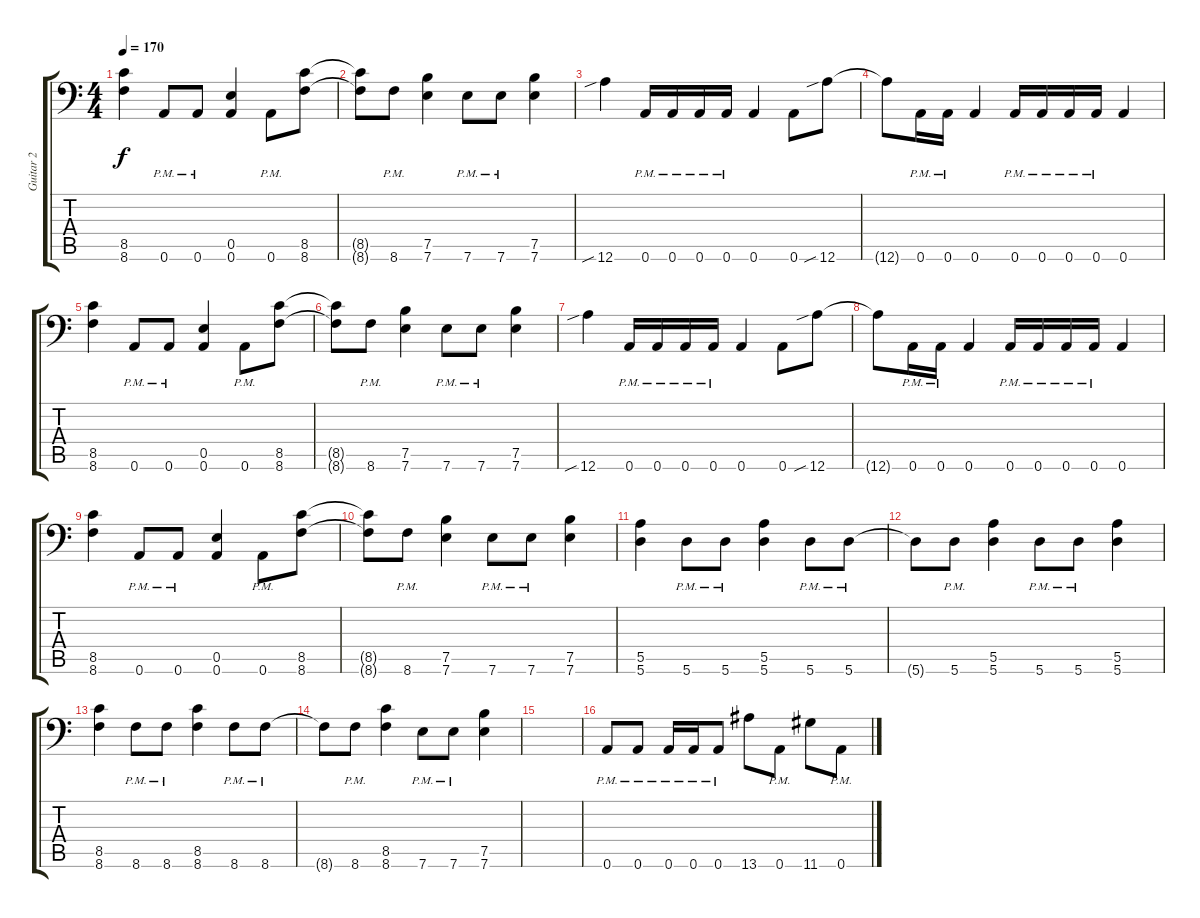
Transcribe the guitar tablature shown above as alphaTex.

\track ("Guitar 2" "Guitar 2") {instrument distortionguitar}
\staff {score tabs}
\tuning (B3 Gb3 D3 A2 E2 A1) {hide}
\ts (4 4)
\tempo 170
\clef f4
\ks c
(8.5 8.6).4{dy f} 0.6{pm}.8 0.6{pm}.8 (0.5 0.6).4 0.6{pm}.8 (8.5 8.6).8 |
(8.5{t} 8.6{t}).8 8.6{pm}.8 (7.5 7.6).4 7.6{pm}.8 7.6{pm}.8 (7.5 7.6).4 |
12.6{sib}.4 0.6{pm}.16 0.6{pm}.16 0.6{pm}.16 0.6{pm}.16 0.6.4 0.6.8 12.6{sib}.8 |
12.6{t}.8 0.6{pm}.16 0.6{pm}.16 0.6.4 0.6{pm}.16 0.6{pm}.16 0.6{pm}.16 0.6{pm}.16 0.6.4 |
(8.5 8.6).4 0.6{pm}.8 0.6{pm}.8 (0.5 0.6).4 0.6{pm}.8 (8.5 8.6).8 |
(8.5{t} 8.6{t}).8 8.6{pm}.8 (7.5 7.6).4 7.6{pm}.8 7.6{pm}.8 (7.5 7.6).4 |
12.6{sib}.4 0.6{pm}.16 0.6{pm}.16 0.6{pm}.16 0.6{pm}.16 0.6.4 0.6.8 12.6{sib}.8 |
12.6{t}.8 0.6{pm}.16 0.6{pm}.16 0.6.4 0.6{pm}.16 0.6{pm}.16 0.6{pm}.16 0.6{pm}.16 0.6.4 |
(8.5 8.6).4 0.6{pm}.8 0.6{pm}.8 (0.5 0.6).4 0.6{pm}.8 (8.5 8.6).8 |
(8.5{t} 8.6{t}).8 8.6{pm}.8 (7.5 7.6).4 7.6{pm}.8 7.6{pm}.8 (7.5 7.6).4 |
(5.5 5.6).4 5.6{pm}.8 5.6{pm}.8 (5.5 5.6).4 5.6{pm}.8 5.6{pm}.8 |
5.6{t}.8 5.6{pm}.8 (5.5 5.6).4 5.6{pm}.8 5.6{pm}.8 (5.5 5.6).4 |
(8.5 8.6).4 8.6{pm}.8 8.6{pm}.8 (8.5 8.6).4 8.6{pm}.8 8.6{pm}.8 |
8.6{t}.8 8.6{pm}.8 (8.5 8.6).4 7.6{pm}.8 7.6{pm}.8 (7.5 7.6).4 |
|
0.6{pm}.8 0.6{pm}.8 0.6{pm}.16 0.6{pm}.16 0.6{pm}.8 13.6.8 0.6{pm}.8 11.6.8 0.6{pm}.8
